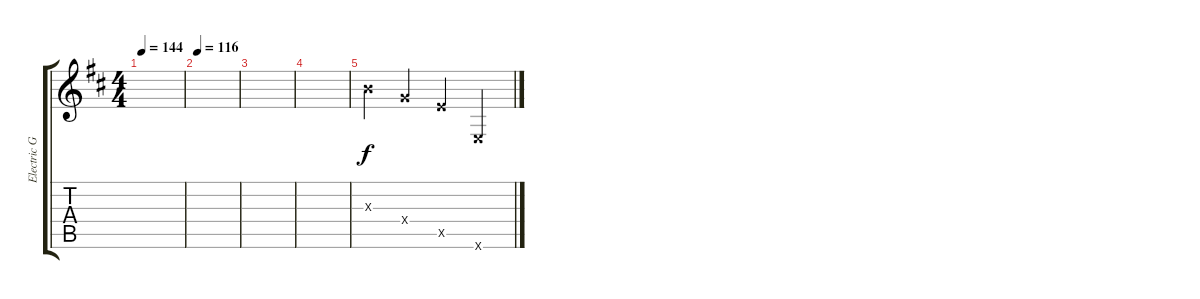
\track ("Electric Guitar 4" "Electric G") {instrument overdrivenguitar}
\staff {score tabs}
\tuning (E4 B3 G3 D3 A2 E2) {hide}
\ts (4 4)
\tempo 144
\clef g2
\ks d
|
\tempo 116
|
|
|
4.3{x}.4{volume 13} 5.4{x}.4 7.5{x}.4 0.6{x}.4
